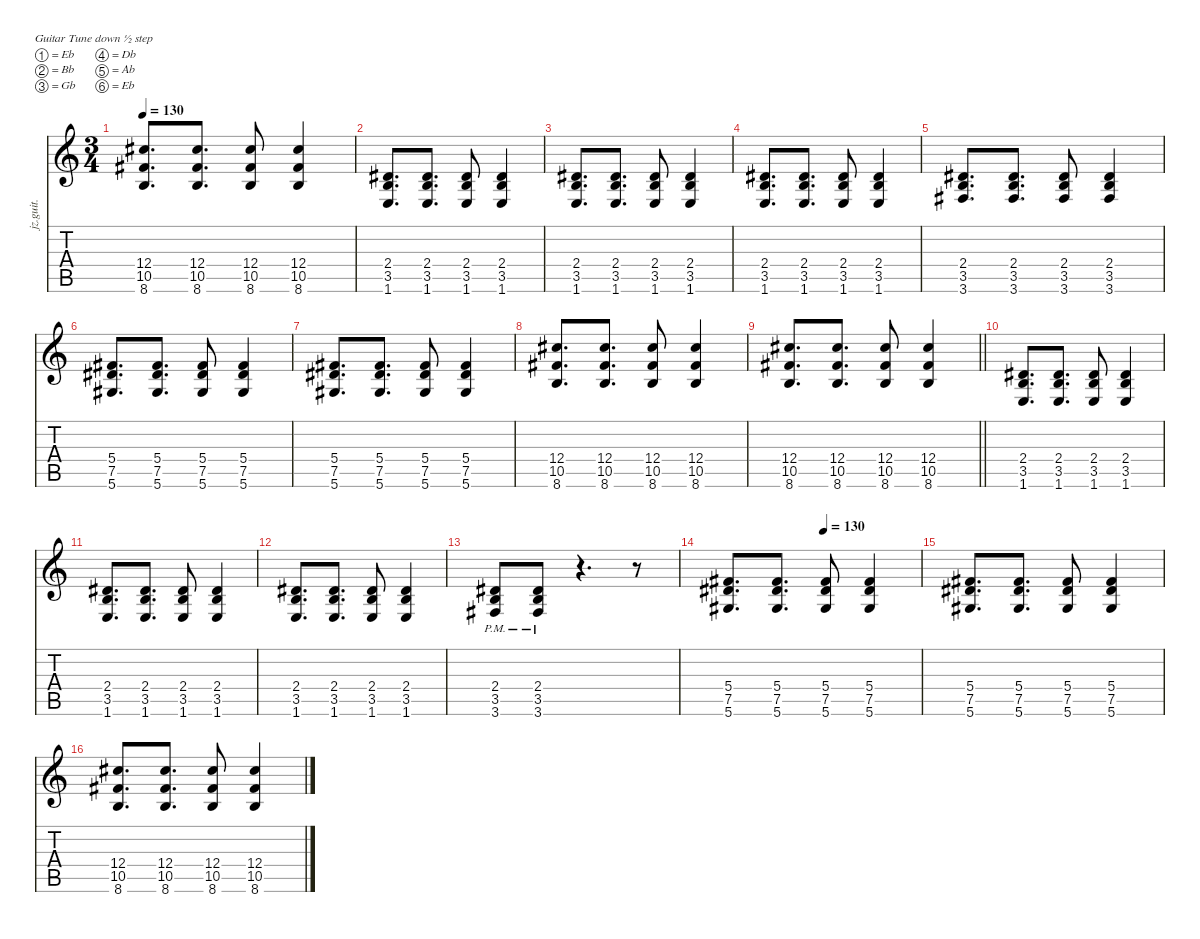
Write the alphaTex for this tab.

\defaultSystemsLayout 4
\hideDynamics
\bracketExtendMode nobrackets
\otherSystemsTrackNameOrientation horizontal
\track ("Track 2" "jz.guit.") {instrument electricguitarjazz}
\staff {score tabs}
\tuning (Eb4 Bb3 Gb3 Db3 Ab2 Eb2)
\ts (3 4)
\tempo 130
\clef g2
\ks c
(12.4{acc #} 10.5{acc #} 8.6).8{d dy f beam Up} (12.4{acc #} 10.5{acc #} 8.6).8{d beam Up} (12.4{acc #} 10.5{acc #} 8.6).8{beam Up} (12.4{acc #} 10.5{acc #} 8.6).4{beam Up} |
(2.4{acc #} 3.5 1.6).8{d beam Up} (2.4{acc #} 3.5 1.6).8{d beam Up} (2.4{acc #} 3.5 1.6).8{beam Up} (2.4{acc #} 3.5 1.6).4{beam Up} |
(2.4{acc #} 3.5 1.6).8{d beam Up} (2.4{acc #} 3.5 1.6).8{d beam Up} (2.4{acc #} 3.5 1.6).8{beam Up} (2.4{acc #} 3.5 1.6).4{beam Up} |
(2.4{acc #} 3.5 1.6).8{d beam Up} (2.4{acc #} 3.5 1.6).8{d beam Up} (2.4{acc #} 3.5 1.6).8{beam Up} (2.4{acc #} 3.5 1.6).4{beam Up} |
(2.4{acc #} 3.5 3.6{acc #}).8{d beam Up} (2.4{acc #} 3.5 3.6{acc #}).8{d beam Up} (2.4{acc #} 3.5 3.6{acc #}).8{beam Up} (2.4{acc #} 3.5 3.6{acc #}).4{beam Up} |
(5.4{acc #} 7.5{acc #} 5.6{acc #}).8{d beam Up} (5.4{acc #} 7.5{acc #} 5.6{acc #}).8{d beam Up} (5.4{acc #} 7.5{acc #} 5.6{acc #}).8{beam Up} (5.4{acc #} 7.5{acc #} 5.6{acc #}).4{beam Up} |
(5.4{acc #} 7.5{acc #} 5.6{acc #}).8{d beam Up} (5.4{acc #} 7.5{acc #} 5.6{acc #}).8{d beam Up} (5.4{acc #} 7.5{acc #} 5.6{acc #}).8{beam Up} (5.4{acc #} 7.5{acc #} 5.6{acc #}).4{beam Up} |
(12.4{acc #} 10.5{acc #} 8.6).8{d beam Up} (12.4{acc #} 10.5{acc #} 8.6).8{d beam Up} (12.4{acc #} 10.5{acc #} 8.6).8{beam Up} (12.4{acc #} 10.5{acc #} 8.6).4{beam Up} |
\barLineRight lightlight
(12.4{acc #} 10.5{acc #} 8.6).8{d beam Up} (12.4{acc #} 10.5{acc #} 8.6).8{d beam Up} (12.4{acc #} 10.5{acc #} 8.6).8{beam Up} (12.4{acc #} 10.5{acc #} 8.6).4{beam Up} |
(2.4{acc #} 3.5 1.6).8{d beam Up} (2.4{acc #} 3.5 1.6).8{d beam Up} (2.4{acc #} 3.5 1.6).8{beam Up} (2.4{acc #} 3.5 1.6).4{beam Up} |
(2.4{acc #} 3.5 1.6).8{d beam Up} (2.4{acc #} 3.5 1.6).8{d beam Up} (2.4{acc #} 3.5 1.6).8{beam Up} (2.4{acc #} 3.5 1.6).4{beam Up} |
(2.4{acc #} 3.5 1.6).8{d beam Up} (2.4{acc #} 3.5 1.6).8{d beam Up} (2.4{acc #} 3.5 1.6).8{beam Up} (2.4{acc #} 3.5 1.6).4{beam Up} |
(2.4{pm acc #} 3.5{pm} 3.6{pm acc #}).8{beam Up} (2.4{pm acc #} 3.5{pm} 3.6{pm acc #}).8{beam Up} r.4{d beam Up} r.8{beam Up} |
\tempo (130 0.5)
(5.4{acc #} 7.5{acc #} 5.6{acc #}).8{d beam Up} (5.4{acc #} 7.5{acc #} 5.6{acc #}).8{d beam Up} (5.4{acc #} 7.5{acc #} 5.6{acc #}).8{beam Up} (5.4{acc #} 7.5{acc #} 5.6{acc #}).4{beam Up} |
(5.4{acc #} 7.5{acc #} 5.6{acc #}).8{d beam Up} (5.4{acc #} 7.5{acc #} 5.6{acc #}).8{d beam Up} (5.4{acc #} 7.5{acc #} 5.6{acc #}).8{beam Up} (5.4{acc #} 7.5{acc #} 5.6{acc #}).4{beam Up} |
(12.4{acc #} 10.5{acc #} 8.6).8{d beam Up} (12.4{acc #} 10.5{acc #} 8.6).8{d beam Up} (12.4{acc #} 10.5{acc #} 8.6).8{beam Up} (12.4{acc #} 10.5{acc #} 8.6).4{beam Up}
